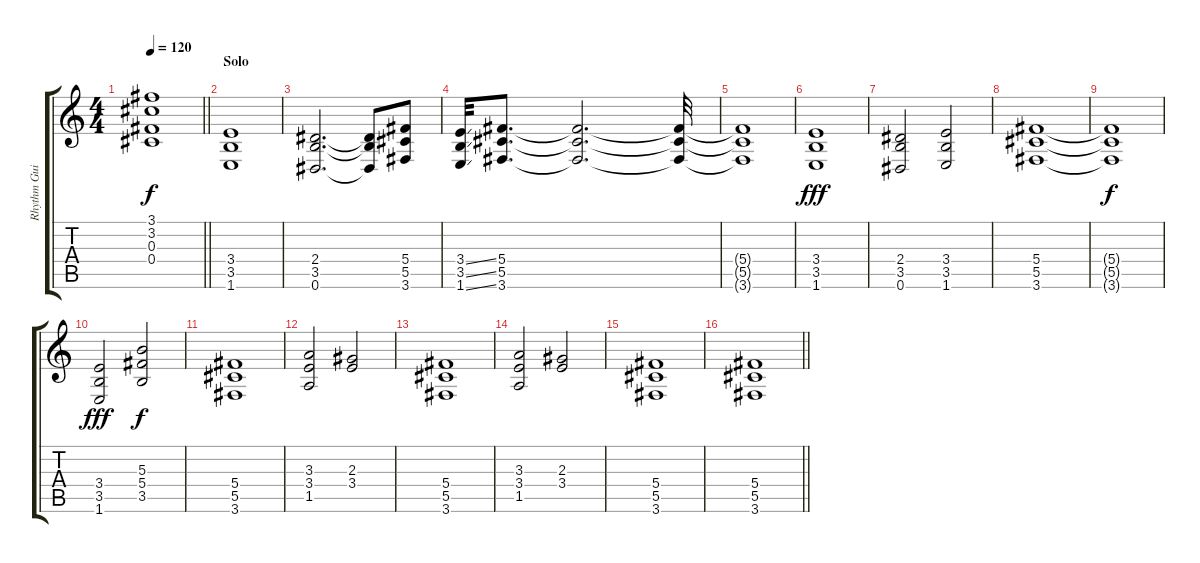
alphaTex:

\track ("Rhythm Guitar 2 (Felix Vaillancourt)" "Rhythm Gui") {instrument distortionguitar}
\staff {score tabs}
\tuning (Eb4 Bb3 Gb3 Db3 Ab2 Eb2) {hide}
\ts (4 4)
\tempo 120
\clef g2
\barLineRight lightlight
\ks c
(3.1{t} 3.2{t} 0.3{t} 0.4{t}).1{dy f} |
\section ("" "Solo")
(3.4 3.5 1.6).1 |
(2.4 3.5 0.6).2{d} (2.4{t} 3.5{t} 0.6{t}).8 (5.4 5.5 3.6).8 |
(3.4{ss} 3.5{ss} 1.6{ss}).32 (5.4 5.5 3.6).8{d} (5.4{t} 5.5{t} 3.6{t}).2{d} (5.4{t} 5.5{t} 3.6{t}).32 |
(5.4{t} 5.5{t} 3.6{t}).1 |
(3.4 3.5 1.6).1{dy fff} |
(2.4 3.5 0.6).2 (3.4 3.5 1.6).2 |
(5.4 5.5 3.6).1 |
(5.4{t} 5.5{t} 3.6{t}).1{dy f} |
(3.4 3.5 1.6).2{dy fff} (5.3 5.4 3.5).2{dy f} |
(5.4 5.5 3.6).1 |
(3.3 3.4 1.5).2 (2.3 3.4).2 |
(5.4 5.5 3.6).1 |
(3.3 3.4 1.5).2 (2.3 3.4).2 |
(5.4 5.5 3.6).1 |
\barLineRight lightlight
(5.4 5.5 3.6).1
